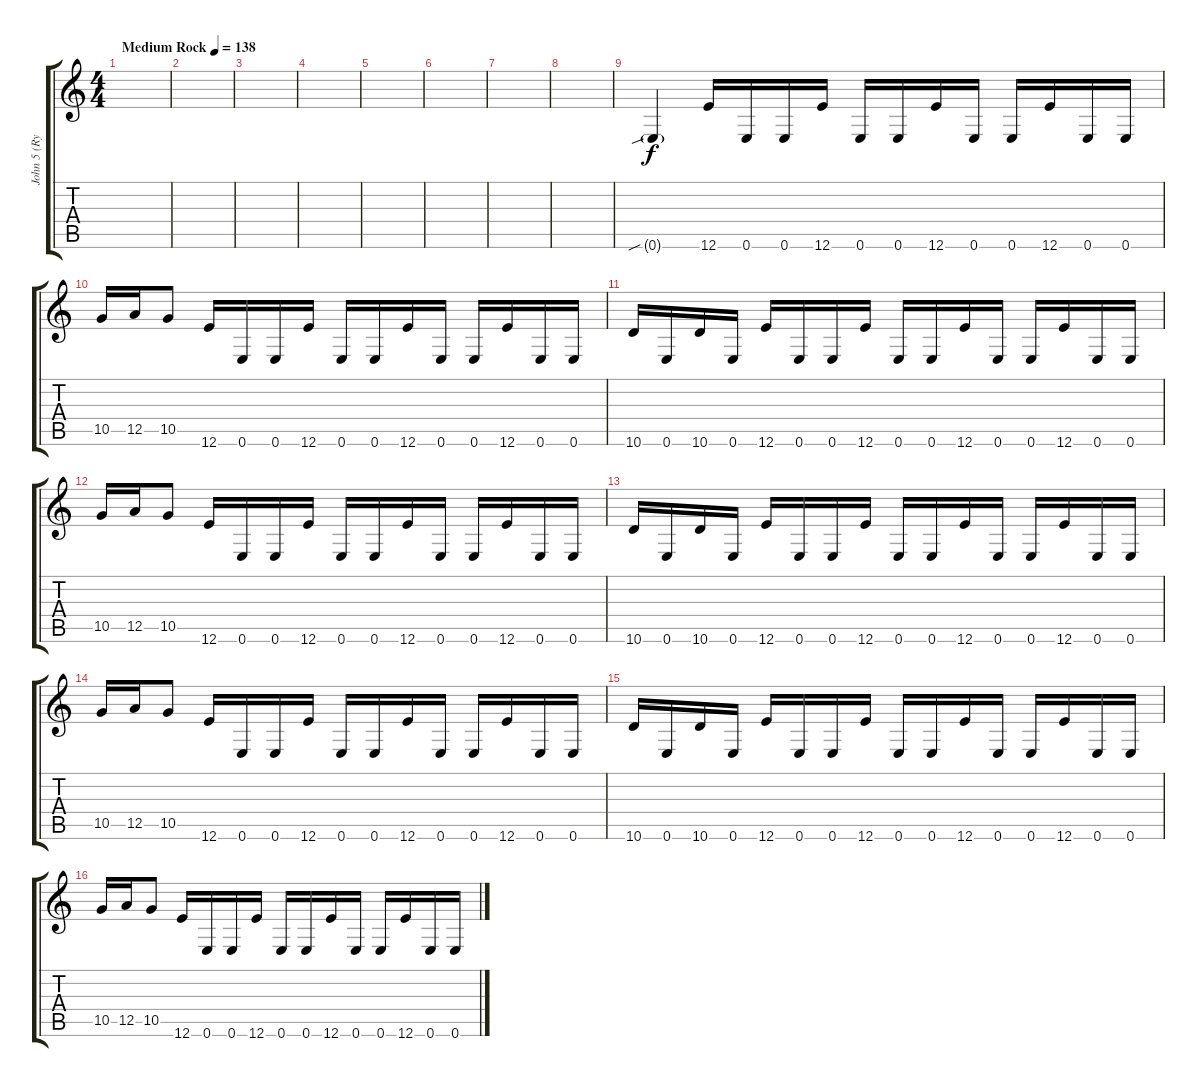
\track ("John 5 (Rythmic)" "John 5 (Ry") {instrument distortionguitar}
\staff {score tabs}
\tuning (E4 B3 G3 D3 A2 E2) {hide}
\ts (4 4)
\tempo (138 "Medium Rock")
\clef g2
\ks c
|
|
|
|
|
|
|
|
0.6{sib g}.4 12.6.16{dy f} 0.6.16 0.6.16 12.6.16 0.6.16 0.6.16 12.6.16 0.6.16 0.6.16 12.6.16 0.6.16 0.6.16 |
10.5.16 12.5.16 10.5.8 12.6.16 0.6.16 0.6.16 12.6.16 0.6.16 0.6.16 12.6.16 0.6.16 0.6.16 12.6.16 0.6.16 0.6.16 |
10.6.16 0.6.16 10.6.16 0.6.16 12.6.16 0.6.16 0.6.16 12.6.16 0.6.16 0.6.16 12.6.16 0.6.16 0.6.16 12.6.16 0.6.16 0.6.16 |
10.5.16 12.5.16 10.5.8 12.6.16 0.6.16 0.6.16 12.6.16 0.6.16 0.6.16 12.6.16 0.6.16 0.6.16 12.6.16 0.6.16 0.6.16 |
10.6.16 0.6.16 10.6.16 0.6.16 12.6.16 0.6.16 0.6.16 12.6.16 0.6.16 0.6.16 12.6.16 0.6.16 0.6.16 12.6.16 0.6.16 0.6.16 |
10.5.16 12.5.16 10.5.8 12.6.16 0.6.16 0.6.16 12.6.16 0.6.16 0.6.16 12.6.16 0.6.16 0.6.16 12.6.16 0.6.16 0.6.16 |
10.6.16 0.6.16 10.6.16 0.6.16 12.6.16 0.6.16 0.6.16 12.6.16 0.6.16 0.6.16 12.6.16 0.6.16 0.6.16 12.6.16 0.6.16 0.6.16 |
10.5.16 12.5.16 10.5.8 12.6.16 0.6.16 0.6.16 12.6.16 0.6.16 0.6.16 12.6.16 0.6.16 0.6.16 12.6.16 0.6.16 0.6.16
